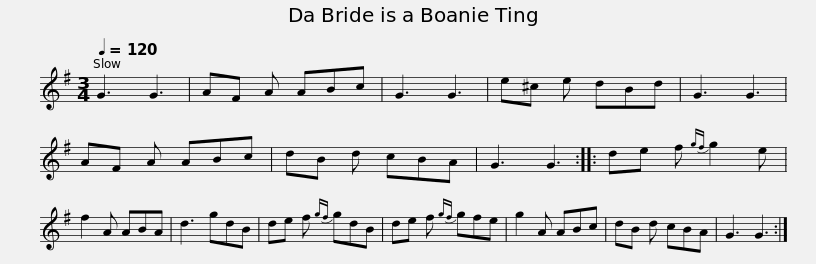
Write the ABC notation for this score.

X:1
L:1/8
Q:1/4=120
M:3/4
I:linebreak $
K:G
V:1 treble
V:1
 G3 G3 | AF A ABc | G3 G3 | e^c e dBd | G3 G3 | %5
 AF A ABc | dB d cBA | G3 G3 ::$ de f{gf} g2 e | f2 A ABA | %10
 d3 gdB | de f{gf} gdB | de f{gf} gfe | g2 A ABc | dB d cBA |$ %15
 G3 G3 :| %16
